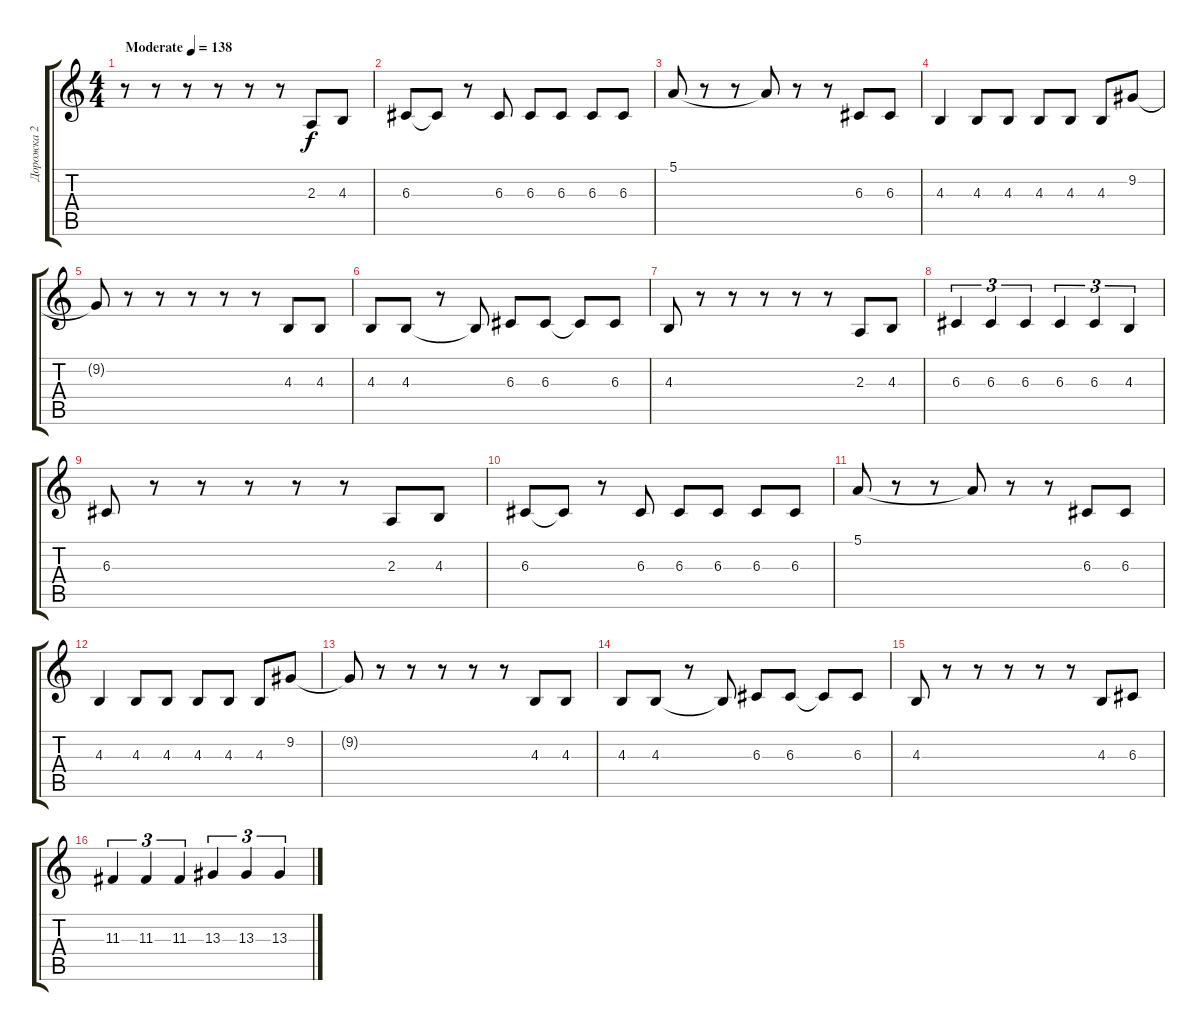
\track ("Дорожка 2" "Дорожка 2") {instrument lead1square}
\staff {score tabs}
\tuning (E4 B3 G3 D3 A2 D2) {hide}
\ts (4 4)
\tempo (138 "Moderate")
\clef g2
\ks c
r.8{dy f instrument lead1square} r.8 r.8 r.8 r.8 r.8 2.3.8 4.3.8 |
6.3.8 6.3{t}.8 r.8 6.3.8 6.3.8 6.3.8 6.3.8 6.3.8 |
5.1.8 r.8 r.8 5.1{t}.8 r.8 r.8 6.3.8 6.3.8 |
4.3.4 4.3.8 4.3.8 4.3.8 4.3.8 4.3.8 9.2.8 |
9.2{t}.8 r.8 r.8 r.8 r.8 r.8 4.3.8 4.3.8 |
4.3.8 4.3.8 r.8 4.3{t}.8 6.3.8 6.3.8 6.3{t}.8 6.3.8 |
4.3.8 r.8 r.8 r.8 r.8 r.8 2.3.8 4.3.8 |
6.3.4{tu (3 2)} 6.3.4{tu (3 2)} 6.3.4{tu (3 2)} 6.3.4{tu (3 2)} 6.3.4{tu (3 2)} 4.3.4{tu (3 2)} |
6.3.8 r.8 r.8 r.8 r.8 r.8 2.3.8 4.3.8 |
6.3.8 6.3{t}.8 r.8 6.3.8 6.3.8 6.3.8 6.3.8 6.3.8 |
5.1.8 r.8 r.8 5.1{t}.8 r.8 r.8 6.3.8 6.3.8 |
4.3.4 4.3.8 4.3.8 4.3.8 4.3.8 4.3.8 9.2.8 |
9.2{t}.8 r.8 r.8 r.8 r.8 r.8 4.3.8 4.3.8 |
4.3.8 4.3.8 r.8 4.3{t}.8 6.3.8 6.3.8 6.3{t}.8 6.3.8 |
4.3.8 r.8 r.8 r.8 r.8 r.8 4.3.8 6.3.8 |
11.3.4{tu (3 2)} 11.3.4{tu (3 2)} 11.3.4{tu (3 2)} 13.3.4{tu (3 2)} 13.3.4{tu (3 2)} 13.3.4{tu (3 2)}
